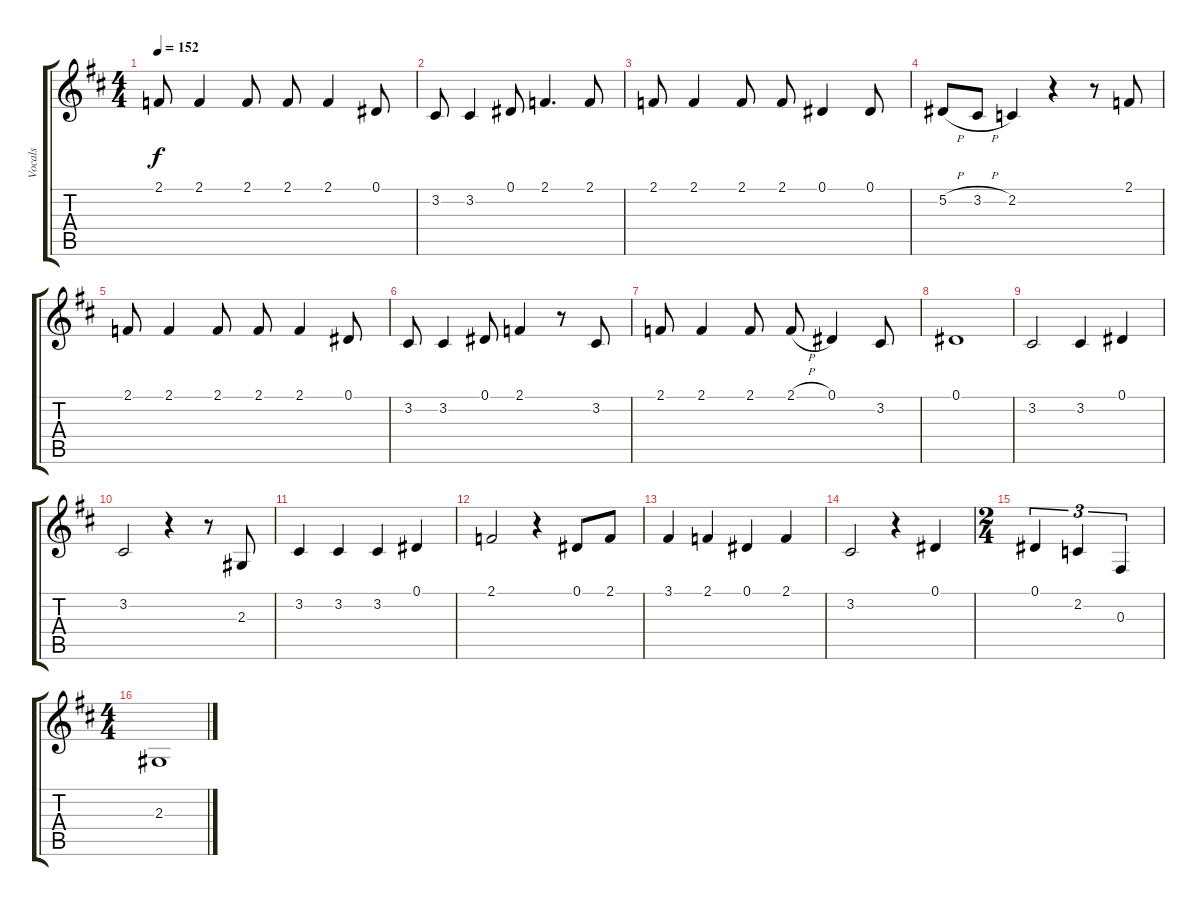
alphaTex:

\track ("Vocals" "Vocals") {instrument clarinet}
\staff {score tabs}
\tuning (Eb4 Bb3 Gb3 Db3 Ab2 Eb2) {hide}
\ts (4 4)
\tempo 152
\clef g2
\ks d
2.1.8{dy f} 2.1.4 2.1.8 2.1.8 2.1.4 0.1.8 |
3.2.8 3.2.4 0.1.8 2.1.4{d} 2.1.8 |
2.1.8 2.1.4 2.1.8 2.1.8 0.1.4 0.1.8 |
5.2{h}.8 3.2{h}.8 2.2.4 r.4 r.8 2.1.8 |
2.1.8 2.1.4 2.1.8 2.1.8 2.1.4 0.1.8 |
3.2.8 3.2.4 0.1.8 2.1.4 r.8 3.2.8 |
2.1.8 2.1.4 2.1.8 2.1{h}.8 0.1.4 3.2.8 |
0.1.1 |
3.2.2 3.2.4 0.1.4 |
3.2.2 r.4 r.8 2.3.8 |
3.2.4 3.2.4 3.2.4 0.1.4 |
2.1.2 r.4 0.1.8 2.1.8 |
3.1.4 2.1.4 0.1.4 2.1.4 |
3.2.2 r.4 0.1.4 |
\ts (2 4)
0.1.4{tu (3 2)} 2.2.4{tu (3 2)} 0.3.4{tu (3 2)} |
\ts (4 4)
2.3.1
